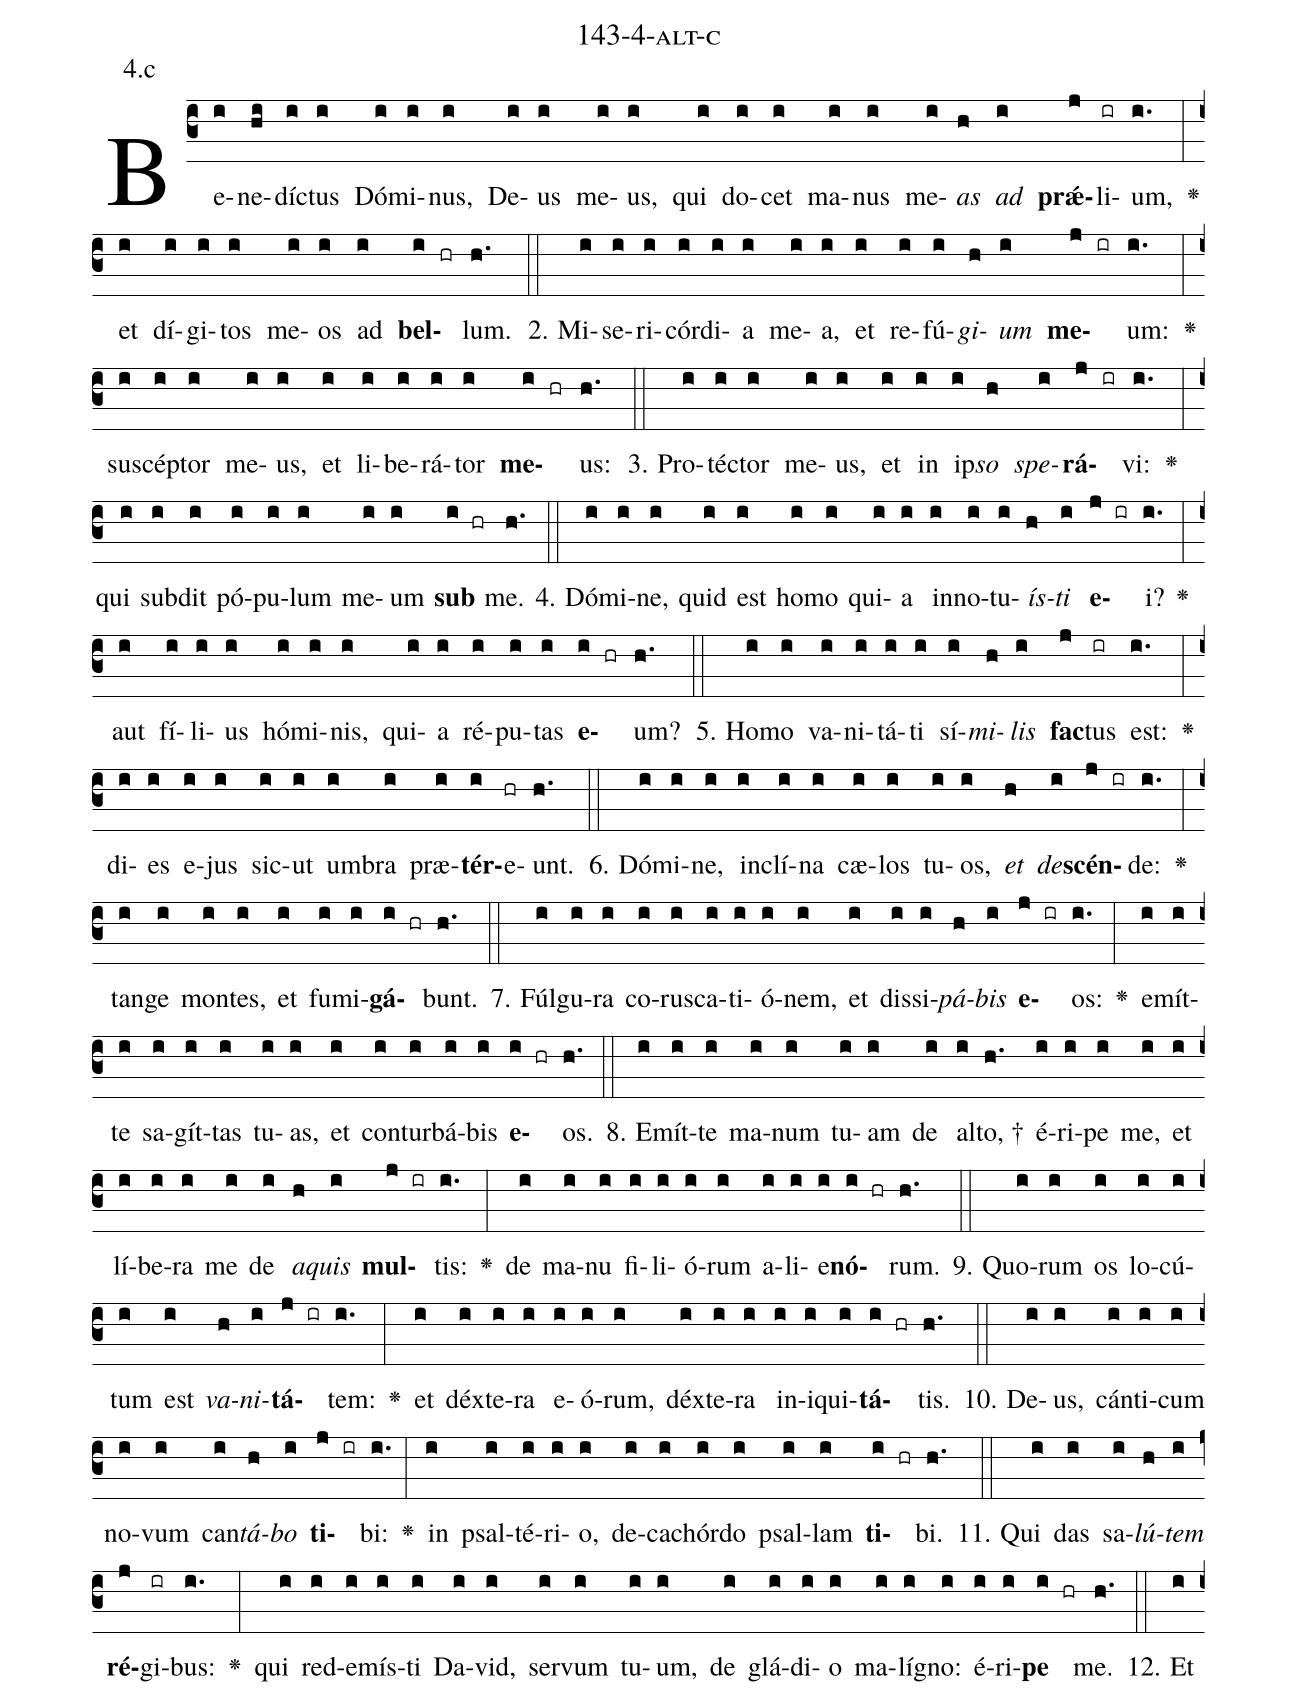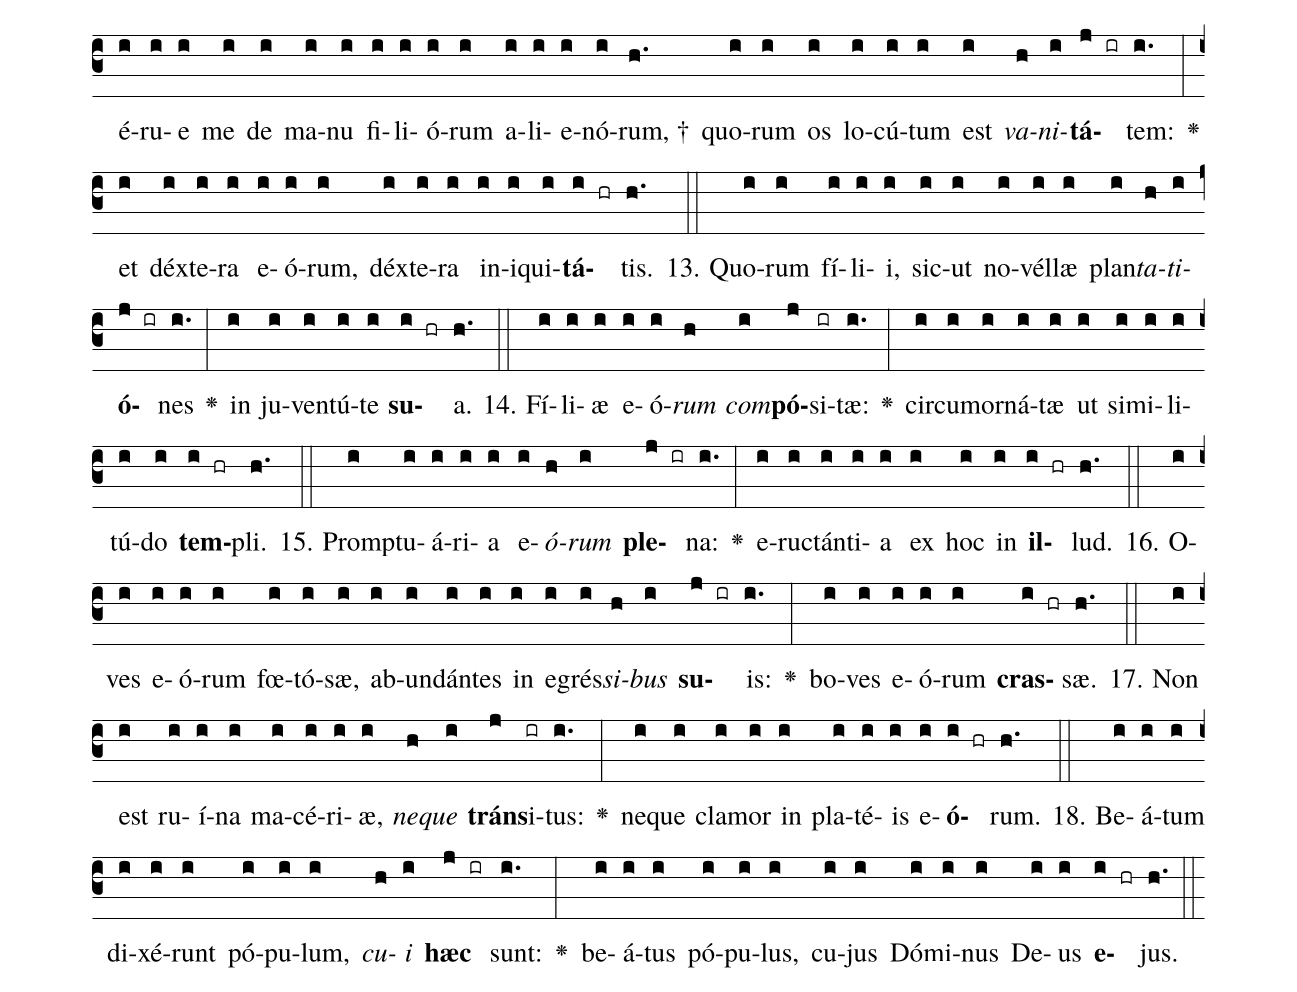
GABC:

name: 143-4-alt-c;
annotation: 4.c;
%%
(c3)Be(i)ne(hi)díc(i)tus(i) Dó(i)mi(i)nus,(i) De(i)us(i) me(i)us,(i) qui(i) do(i)cet(i) ma(i)nus(i) me(i)<i>as</i>(h) <i>ad</i>(i) <b>prǽ</b>(j)li(ir)um,(i.) <v>\greheightstar</v>(:) et(i) dí(i)gi(i)tos(i) me(i)os(i) ad(i) <b>bel</b>(i hr)lum.(h.) (::)
2. Mi(i)se(i)ri(i)cór(i)di(i)a(i) me(i)a,(i) et(i) re(i)fú(i)<i>gi</i>(h)<i>um</i>(i) <b>me</b>(j ir)um:(i.) <v>\greheightstar</v>(:) su(i)scép(i)tor(i) me(i)us,(i) et(i) li(i)be(i)rá(i)tor(i) <b>me</b>(i hr)us:(h.) (::)
3. Pro(i)téc(i)tor(i) me(i)us,(i) et(i) in(i) ip(i)<i>so</i>(h) <i>spe</i>(i)<b>rá</b>(j ir)vi:(i.) <v>\greheightstar</v>(:) qui(i) sub(i)dit(i) pó(i)pu(i)lum(i) me(i)um(i) <b>sub</b>(i hr) me.(h.) (::)
4. Dó(i)mi(i)ne,(i) quid(i) est(i) ho(i)mo(i) qui(i)a(i) in(i)no(i)tu(i)<i>ís</i>(h)<i>ti</i>(i) <b>e</b>(j ir)i?(i.) <v>\greheightstar</v>(:) aut(i) fí(i)li(i)us(i) hó(i)mi(i)nis,(i) qui(i)a(i) ré(i)pu(i)tas(i) <b>e</b>(i hr)um?(h.) (::)
5. Ho(i)mo(i) va(i)ni(i)tá(i)ti(i) sí(i)<i>mi</i>(h)<i>lis</i>(i) <b>fac</b>(j)tus(ir) est:(i.) <v>\greheightstar</v>(:) di(i)es(i) e(i)jus(i) sic(i)ut(i) um(i)bra(i) præ(i)<b>tér</b>(i)e(hr)unt.(h.) (::)
6. Dó(i)mi(i)ne,(i) in(i)clí(i)na(i) cæ(i)los(i) tu(i)os,(i) <i>et</i>(h) <i>de</i>(i)<b>scén</b>(j ir)de:(i.) <v>\greheightstar</v>(:) tan(i)ge(i) mon(i)tes,(i) et(i) fu(i)mi(i)<b>gá</b>(i hr)bunt.(h.) (::)
7. Fúl(i)gu(i)ra(i) co(i)rus(i)ca(i)ti(i)ó(i)nem,(i) et(i) dis(i)si(i)<i>pá</i>(h)<i>bis</i>(i) <b>e</b>(j ir)os:(i.) <v>\greheightstar</v>(:) e(i)mít(i)te(i) sa(i)gít(i)tas(i) tu(i)as,(i) et(i) con(i)tur(i)bá(i)bis(i) <b>e</b>(i hr)os.(h.) (::)
8. E(i)mít(i)te(i) ma(i)num(i) tu(i)am(i) de(i) al(i)to, †(h.) é(i)ri(i)pe(i) me,(i) et(i) lí(i)be(i)ra(i) me(i) de(i) <i>a</i>(h)<i>quis</i>(i) <b>mul</b>(j ir)tis:(i.) <v>\greheightstar</v>(:) de(i) ma(i)nu(i) fi(i)li(i)ó(i)rum(i) a(i)li(i)e(i)<b>nó</b>(i hr)rum.(h.) (::)
9. Quo(i)rum(i) os(i) lo(i)cú(i)tum(i) est(i) <i>va</i>(h)<i>ni</i>(i)<b>tá</b>(j ir)tem:(i.) <v>\greheightstar</v>(:) et(i) déx(i)te(i)ra(i) e(i)ó(i)rum,(i) déx(i)te(i)ra(i) in(i)i(i)qui(i)<b>tá</b>(i hr)tis.(h.) (::)
10. De(i)us,(i) cán(i)ti(i)cum(i) no(i)vum(i) can(i)<i>tá</i>(h)<i>bo</i>(i) <b>ti</b>(j ir)bi:(i.) <v>\greheightstar</v>(:) in(i) psal(i)té(i)ri(i)o,(i) de(i)ca(i)chór(i)do(i) psal(i)lam(i) <b>ti</b>(i hr)bi.(h.) (::)
11. Qui(i) das(i) sa(i)<i>lú</i>(h)<i>tem</i>(i) <b>ré</b>(j)gi(ir)bus:(i.) <v>\greheightstar</v>(:) qui(i) red(i)e(i)mís(i)ti(i) Da(i)vid,(i) ser(i)vum(i) tu(i)um,(i) de(i) glá(i)di(i)o(i) ma(i)lí(i)gno:(i) é(i)ri(i)<b>pe</b>(i hr) me.(h.) (::)
12. Et(i) é(i)ru(i)e(i) me(i) de(i) ma(i)nu(i) fi(i)li(i)ó(i)rum(i) a(i)li(i)e(i)nó(i)rum, †(h.) quo(i)rum(i) os(i) lo(i)cú(i)tum(i) est(i) <i>va</i>(h)<i>ni</i>(i)<b>tá</b>(j ir)tem:(i.) <v>\greheightstar</v>(:) et(i) déx(i)te(i)ra(i) e(i)ó(i)rum,(i) déx(i)te(i)ra(i) in(i)i(i)qui(i)<b>tá</b>(i hr)tis.(h.) (::)
13. Quo(i)rum(i) fí(i)li(i)i,(i) sic(i)ut(i) no(i)vél(i)læ(i) plan(i)<i>ta</i>(h)<i>ti</i>(i)<b>ó</b>(j ir)nes(i.) <v>\greheightstar</v>(:) in(i) ju(i)ven(i)tú(i)te(i) <b>su</b>(i hr)a.(h.) (::)
14. Fí(i)li(i)æ(i) e(i)ó(i)<i>rum</i>(h) <i>com</i>(i)<b>pó</b>(j)si(ir)tæ:(i.) <v>\greheightstar</v>(:) cir(i)cum(i)or(i)ná(i)tæ(i) ut(i) si(i)mi(i)li(i)tú(i)do(i) <b>tem</b>(i hr)pli.(h.) (::)
15. Promp(i)tu(i)á(i)ri(i)a(i) e(i)<i>ó</i>(h)<i>rum</i>(i) <b>ple</b>(j ir)na:(i.) <v>\greheightstar</v>(:) e(i)ruc(i)tán(i)ti(i)a(i) ex(i) hoc(i) in(i) <b>il</b>(i hr)lud.(h.) (::)
16. O(i)ves(i) e(i)ó(i)rum(i) fœ(i)tó(i)sæ,(i) ab(i)un(i)dán(i)tes(i) in(i) e(i)grés(i)<i>si</i>(h)<i>bus</i>(i) <b>su</b>(j ir)is:(i.) <v>\greheightstar</v>(:) bo(i)ves(i) e(i)ó(i)rum(i) <b>cras</b>(i hr)sæ.(h.) (::)
17. Non(i) est(i) ru(i)í(i)na(i) ma(i)cé(i)ri(i)æ,(i) <i>ne</i>(h)<i>que</i>(i) <b>tráns</b>(j)i(ir)tus:(i.) <v>\greheightstar</v>(:) ne(i)que(i) cla(i)mor(i) in(i) pla(i)té(i)is(i) e(i)<b>ó</b>(i hr)rum.(h.) (::)
18. Be(i)á(i)tum(i) di(i)xé(i)runt(i) pó(i)pu(i)lum,(i) <i>cu</i>(h)<i>i</i>(i) <b>hæc</b>(j ir) sunt:(i.) <v>\greheightstar</v>(:) be(i)á(i)tus(i) pó(i)pu(i)lus,(i) cu(i)jus(i) Dó(i)mi(i)nus(i) De(i)us(i) <b>e</b>(i hr)jus.(h.) (::)
